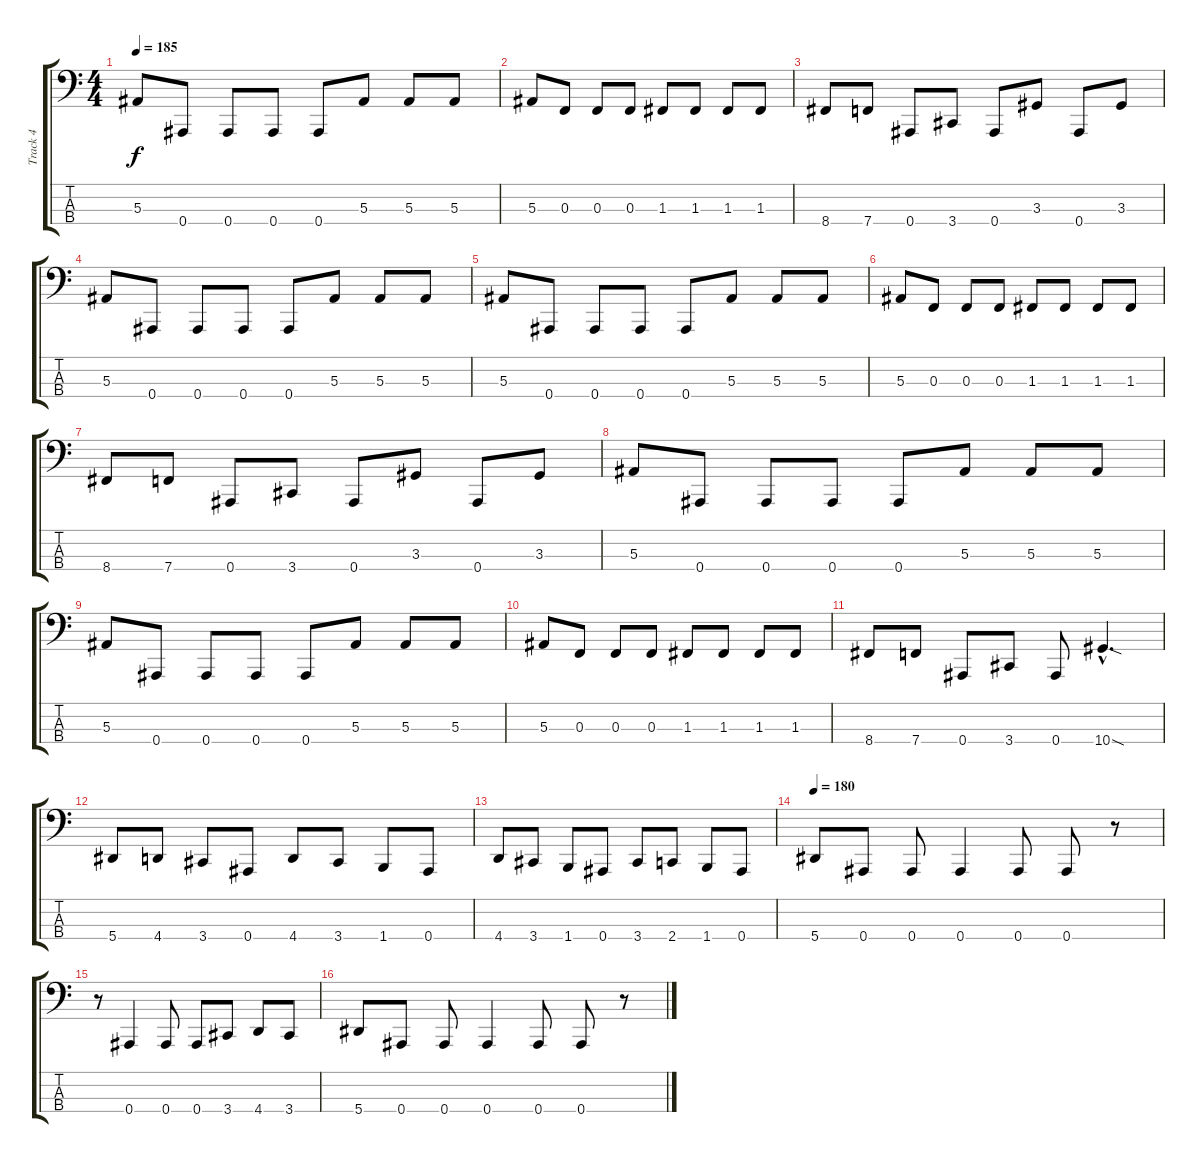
\track ("Track 4" "Track 4") {instrument electricbasspick}
\staff {score tabs}
\tuning (Eb2 Bb1 F1 Bb0) {hide}
\ts (4 4)
\tempo 185
\clef f4
\ks c
5.3.8{dy f} 0.4.8 0.4.8 0.4.8 0.4.8 5.3.8 5.3.8 5.3.8 |
5.3.8 0.3.8 0.3.8 0.3.8 1.3.8 1.3.8 1.3.8 1.3.8 |
8.4.8 7.4.8 0.4.8 3.4.8 0.4.8 3.3.8 0.4.8 3.3.8 |
5.3.8 0.4.8 0.4.8 0.4.8 0.4.8 5.3.8 5.3.8 5.3.8 |
5.3.8 0.4.8 0.4.8 0.4.8 0.4.8 5.3.8 5.3.8 5.3.8 |
5.3.8 0.3.8 0.3.8 0.3.8 1.3.8 1.3.8 1.3.8 1.3.8 |
8.4.8 7.4.8 0.4.8 3.4.8 0.4.8 3.3.8 0.4.8 3.3.8 |
5.3.8 0.4.8 0.4.8 0.4.8 0.4.8 5.3.8 5.3.8 5.3.8 |
5.3.8 0.4.8 0.4.8 0.4.8 0.4.8 5.3.8 5.3.8 5.3.8 |
5.3.8 0.3.8 0.3.8 0.3.8 1.3.8 1.3.8 1.3.8 1.3.8 |
8.4.8 7.4.8 0.4.8 3.4.8 0.4.8 10.4{sod hac}.4{d} |
5.4.8 4.4.8 3.4.8 0.4.8 4.4.8 3.4.8 1.4.8 0.4.8 |
4.4.8 3.4.8 1.4.8 0.4.8 3.4.8 2.4.8 1.4.8 0.4.8 |
\tempo 180
5.4.8 0.4.8 0.4.8 0.4.4 0.4.8 0.4.8 r.8 |
r.8 0.4.4 0.4.8 0.4.8 3.4.8 4.4.8 3.4.8 |
5.4.8 0.4.8 0.4.8 0.4.4 0.4.8 0.4.8 r.8
